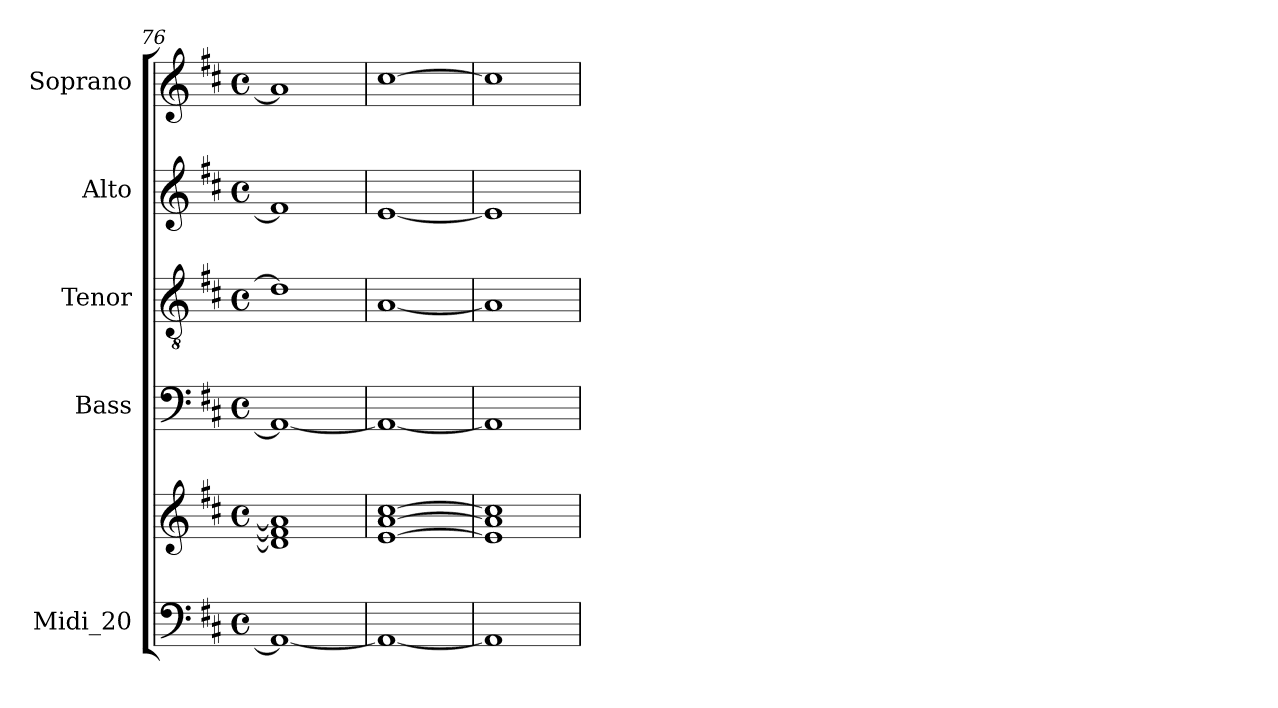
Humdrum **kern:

**kern	**kern	**kern	**kern	**kern	**kern
*part5	*part5	*part4	*part3	*part2	*part1
*staff6	*staff5	*staff4	*staff3	*staff2	*staff1
*I"Midi_20	*	*I"Bass	*I"Tenor	*I"Alto	*I"Soprano
*	*	*I'B	*I'T	*I'A	*I'S
*clefF4	*clefG2	*clefF4	*clefGv2	*clefG2	*clefG2
*k[f#c#]	*k[f#c#]	*k[f#c#]	*k[f#c#]	*k[f#c#]	*k[f#c#]
*D:	*D:	*D:	*D:	*D:	*D:
*M4/4	*M4/4	*M4/4	*M4/4	*M4/4	*M4/4
*met(c)	*met(c)	*met(c)	*met(c)	*met(c)	*met(c)
=76	=76	=76	=76	=76	=76
*	*^	*	*	*	*
1AA_	1d] 1f#] 1a]	1ryy	1AA_	1d]	1f#]	1a]
=77	=77	=77	=77	=77	=77	=77
1AA_	[1e [1a [1cc#	1ryy	1AA_	[1A	[1e	[1cc#
=78	=78	=78	=78	=78	=78	=78
1AA]	1e] 1a] 1cc#]	1ryy	1AA]	1A]	1e]	1cc#]
*	*v	*v	*	*	*	*
=	=	=	=	=	=
*-	*-	*-	*-	*-	*-
